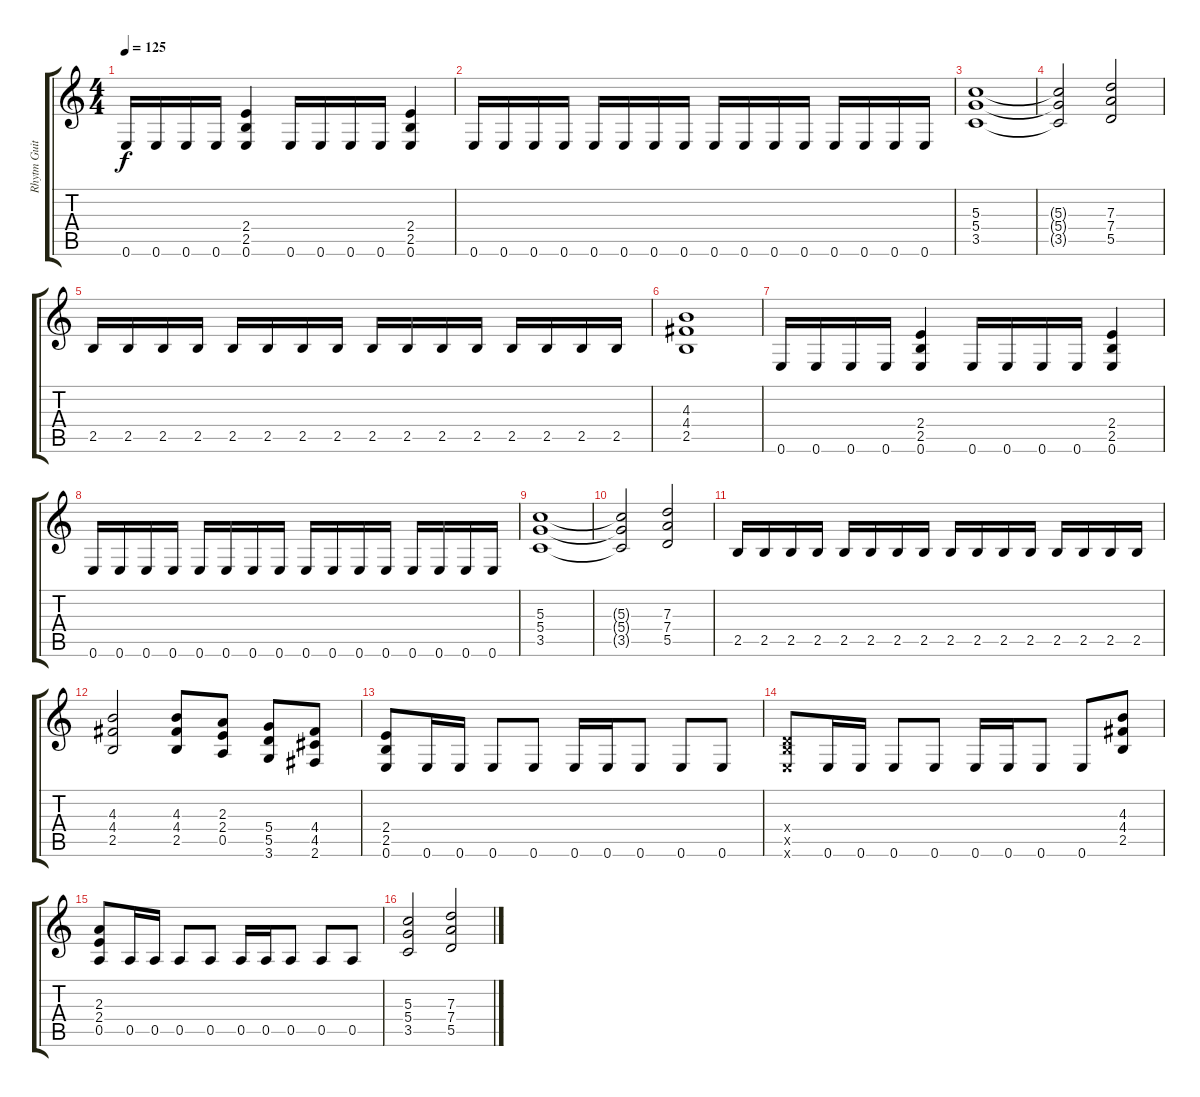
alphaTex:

\track ("Rhytm Guitar" "Rhytm Guit") {instrument distortionguitar}
\staff {score tabs}
\tuning (E4 B3 G3 D3 A2 E2) {hide}
\ts (4 4)
\tempo 125
\clef g2
\ks c
0.6.16{dy f instrument distortionguitar} 0.6.16 0.6.16 0.6.16 (2.4 2.5 0.6).4 0.6.16 0.6.16 0.6.16 0.6.16 (2.4 2.5 0.6).4 |
0.6.16 0.6.16 0.6.16 0.6.16 0.6.16 0.6.16 0.6.16 0.6.16 0.6.16 0.6.16 0.6.16 0.6.16 0.6.16 0.6.16 0.6.16 0.6.16 |
(5.3 5.4 3.5).1 |
(5.3{t} 5.4{t} 3.5{t}).2 (7.3 7.4 5.5).2 |
2.5.16 2.5.16 2.5.16 2.5.16 2.5.16 2.5.16 2.5.16 2.5.16 2.5.16 2.5.16 2.5.16 2.5.16 2.5.16 2.5.16 2.5.16 2.5.16 |
(4.3 4.4 2.5).1 |
0.6.16 0.6.16 0.6.16 0.6.16 (2.4 2.5 0.6).4 0.6.16 0.6.16 0.6.16 0.6.16 (2.4 2.5 0.6).4 |
0.6.16 0.6.16 0.6.16 0.6.16 0.6.16 0.6.16 0.6.16 0.6.16 0.6.16 0.6.16 0.6.16 0.6.16 0.6.16 0.6.16 0.6.16 0.6.16 |
(5.3 5.4 3.5).1 |
(5.3{t} 5.4{t} 3.5{t}).2 (7.3 7.4 5.5).2 |
2.5.16 2.5.16 2.5.16 2.5.16 2.5.16 2.5.16 2.5.16 2.5.16 2.5.16 2.5.16 2.5.16 2.5.16 2.5.16 2.5.16 2.5.16 2.5.16 |
(4.3 4.4 2.5).2 (4.3 4.4 2.5).8 (2.3 2.4 0.5).8 (5.4 5.5 3.6).8 (4.4 4.5 2.6).8 |
(2.4 2.5 0.6).8 0.6.16 0.6.16 0.6.8 0.6.8 0.6.16 0.6.16 0.6.8 0.6.8 0.6.8 |
(0.4{x} 2.5{x} 0.6{x}).8 0.6.16 0.6.16 0.6.8 0.6.8 0.6.16 0.6.16 0.6.8 0.6.8 (4.3 4.4 2.5).8 |
(2.3 2.4 0.5).8 0.5.16 0.5.16 0.5.8 0.5.8 0.5.16 0.5.16 0.5.8 0.5.8 0.5.8 |
(5.3 5.4 3.5).2 (7.3 7.4 5.5).2
